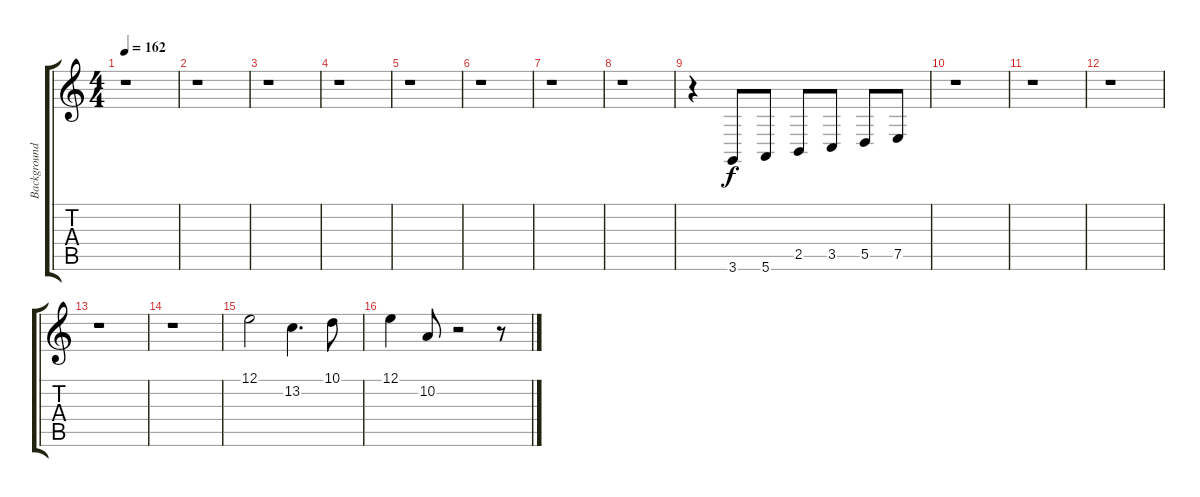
\track ("Background Keyboards" "Background") {instrument fx8scifi}
\staff {score tabs}
\tuning (E4 B3 G3 D3 A2 E2) {hide}
\ts (4 4)
\tempo 162
\clef g2
\ks c
r.1{dy f} |
r.1 |
r.1 |
r.1 |
r.1 |
r.1 |
r.1 |
r.1 |
r.4{instrument stringensemble1} 3.6.8 5.6.8 2.5.8 3.5.8 5.5.8 7.5.8 |
r.1 |
r.1 |
r.1 |
r.1 |
r.1 |
12.1.2{instrument fx8scifi} 13.2.4{d} 10.1.8 |
12.1.4 10.2.8 r.2 r.8
